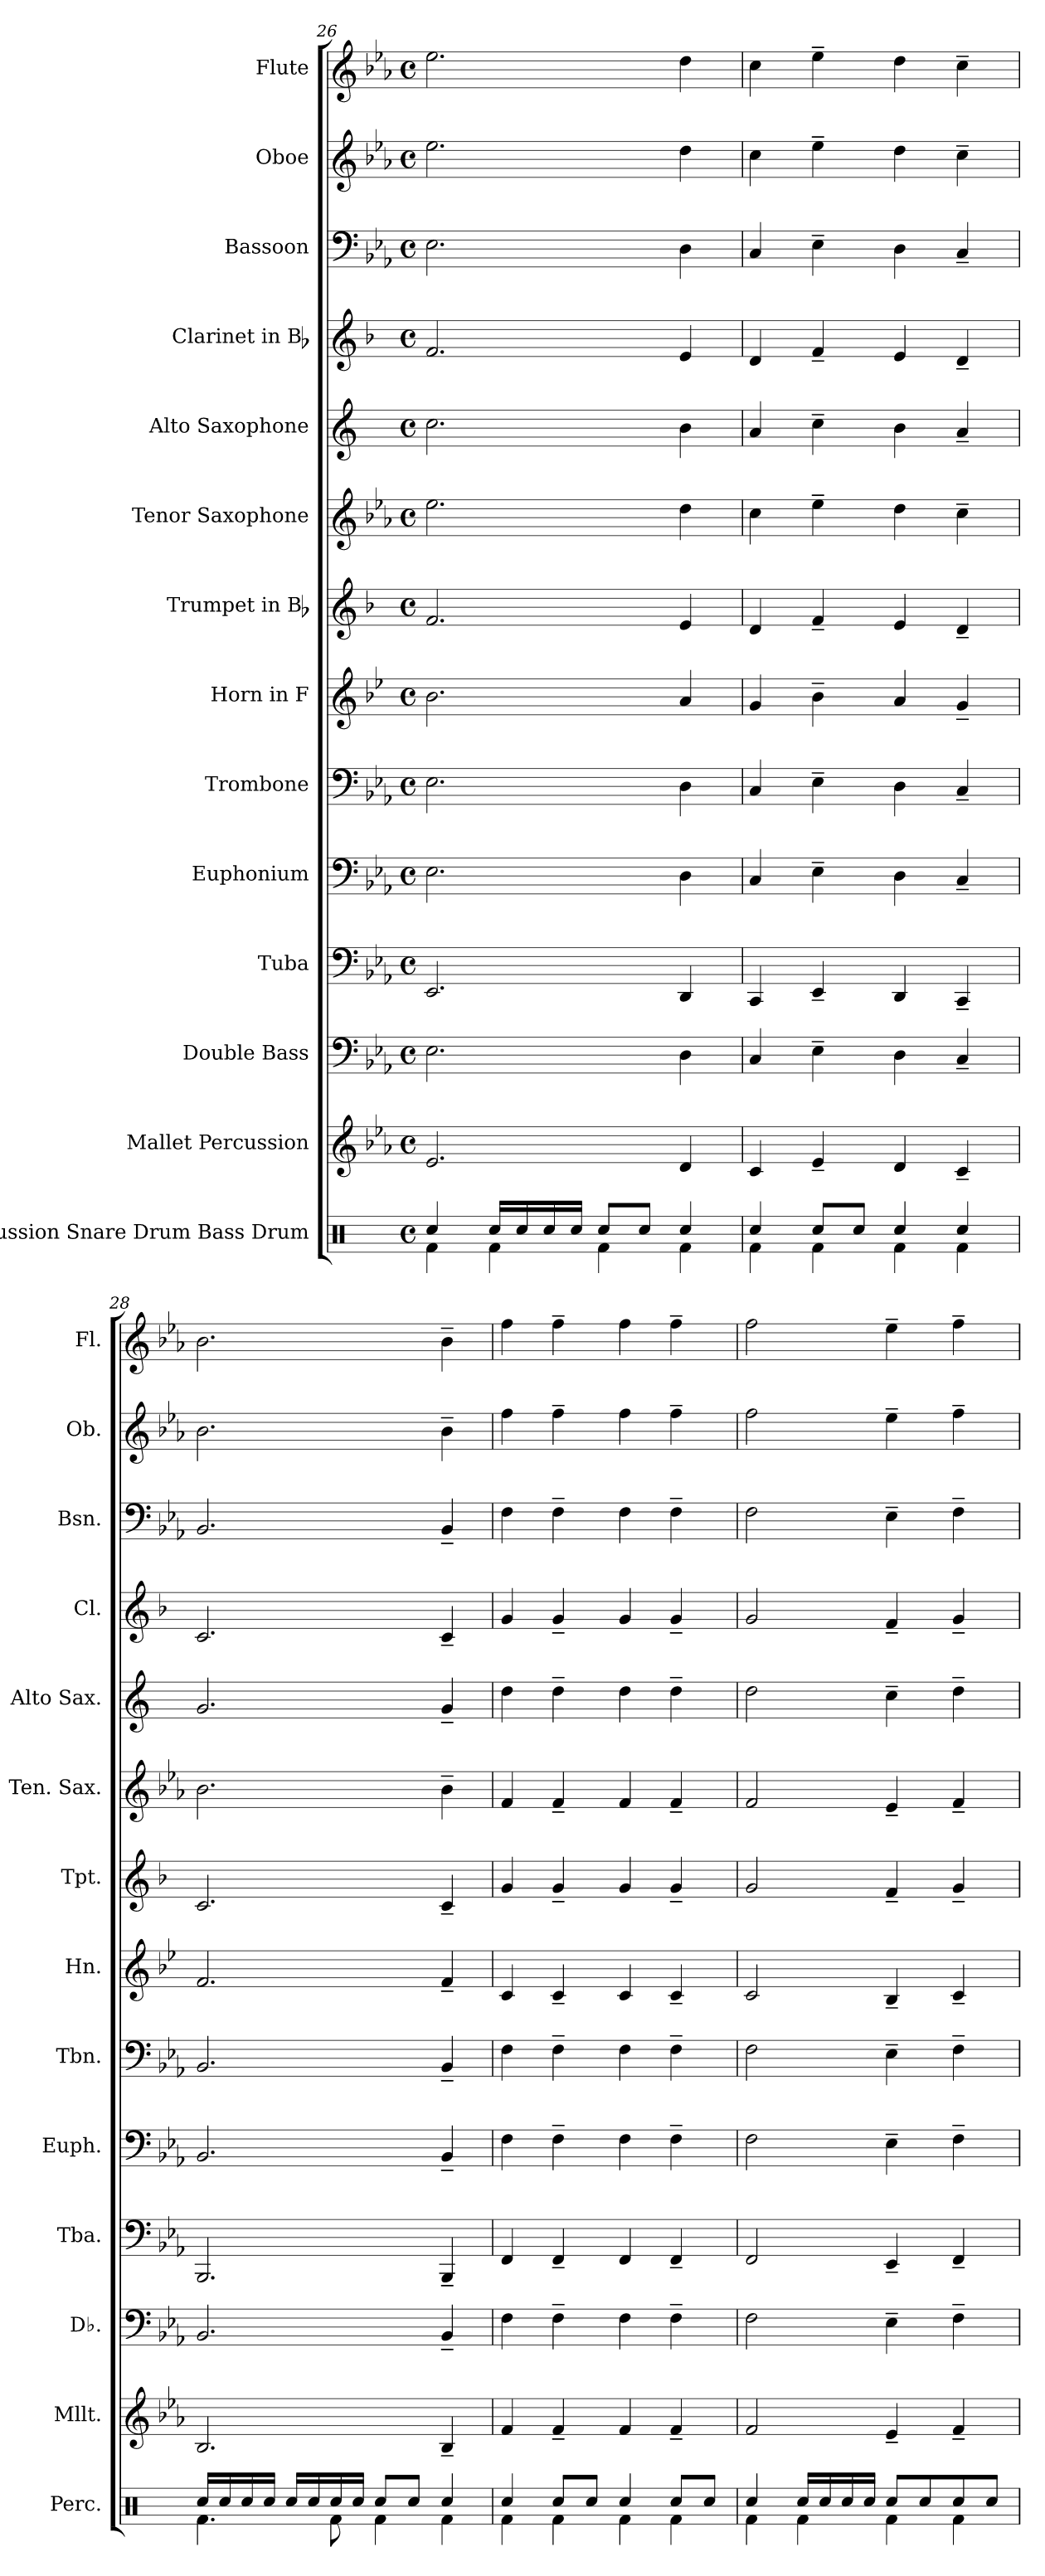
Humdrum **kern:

**kern	**kern	**kern	**kern	**kern	**kern	**kern	**kern	**kern	**kern	**kern	**kern	**kern	**kern
*part14	*part13	*part12	*part11	*part10	*part9	*part8	*part7	*part6	*part5	*part4	*part3	*part2	*part1
*staff14	*staff13	*staff12	*staff11	*staff10	*staff9	*staff8	*staff7	*staff6	*staff5	*staff4	*staff3	*staff2	*staff1
*I"Percussion Snare Drum Bass Drum	*I"Mallet Percussion	*I"Double Bass	*I"Tuba	*I"Euphonium	*I"Trombone	*I"Horn in F	*I"Trumpet in Bb	*I"Tenor Saxophone	*I"Alto Saxophone	*I"Clarinet in Bb	*I"Bassoon	*I"Oboe	*I"Flute
*I'Perc.	*I'Mllt.	*I'Db.	*I'Tba.	*I'Euph.	*I'Tbn.	*I'Hn.	*I'Tpt.	*I'Ten. Sax.	*I'Alto Sax.	*I'Cl.	*I'Bsn.	*I'Ob.	*I'Fl.
*clefX	*clefG2	*clefF4	*clefF4	*clefF4	*clefF4	*clefG2	*clefG2	*clefG2	*clefG2	*clefG2	*clefF4	*clefG2	*clefG2
*	*ITrd-14c-24	*ITrd7c12	*	*	*	*ITrd4c7	*ITrd1c2	*ITrd8c14	*ITrd5c9	*ITrd1c2	*	*	*
*k[]	*k[b-e-a-]	*k[b-e-a-]	*k[b-e-a-]	*k[b-e-a-]	*k[b-e-a-]	*k[b-e-a-]	*k[b-e-a-]	*k[b-e-a-]	*k[b-e-a-]	*k[b-e-a-]	*k[b-e-a-]	*k[b-e-a-]	*k[b-e-a-]
*C:	*E-:	*E-:	*E-:	*E-:	*E-:	*E-:	*E-:	*E-:	*E-:	*E-:	*E-:	*E-:	*E-:
*M4/4	*M4/4	*M4/4	*M4/4	*M4/4	*M4/4	*M4/4	*M4/4	*M4/4	*M4/4	*M4/4	*M4/4	*M4/4	*M4/4
*met(c)	*met(c)	*met(c)	*met(c)	*met(c)	*met(c)	*met(c)	*met(c)	*met(c)	*met(c)	*met(c)	*met(c)	*met(c)	*met(c)
=26	=26	=26	=26	=26	=26	=26	=26	=26	=26	=26	=26	=26	=26
*^	*	*	*	*	*	*	*	*	*	*	*	*	*
4Rcci/	4Rfi\	2.eee-i/	2.EE-i\	2.EE-i/	2.E-i\	2.E-i\	2.e-i\	2.e-i/	2.e-i\	2.e-i\	2.e-i/	2.E-i\	2.ee-i\	2.ee-i\
16Rcci/LL	4Rfi\	.	.	.	.	.	.	.	.	.	.	.	.	.
16Rcci/	.	.	.	.	.	.	.	.	.	.	.	.	.	.
16Rcci/	.	.	.	.	.	.	.	.	.	.	.	.	.	.
16Rcci/JJ	.	.	.	.	.	.	.	.	.	.	.	.	.	.
8Rcci/L	4Rfi\	.	.	.	.	.	.	.	.	.	.	.	.	.
8Rcci/J	.	.	.	.	.	.	.	.	.	.	.	.	.	.
4Rcci/	4Rfi\	4dddi/	4DDi\	4DDi/	4Di\	4Di\	4di/	4di/	4di\	4di\	4di/	4Di\	4ddi\	4ddi\
=27	=27	=27	=27	=27	=27	=27	=27	=27	=27	=27	=27	=27	=27	=27
4Rcci/	4Rfi\	4ccci/	4CCi/	4CCi/	4Ci/	4Ci/	4ci/	4ci/	4ci\	4ci/	4ci/	4Ci/	4cci\	4cci\
8Rcci/L	4Rfi\	4eee-~i/	4EE-~i\	4EE-~i/	4E-~i\	4E-~i\	4e-~i\	4e-~i/	4e-~i\	4e-~i\	4e-~i/	4E-~i\	4ee-~i\	4ee-~i\
8Rcci/J	.	.	.	.	.	.	.	.	.	.	.	.	.	.
4Rcci/	4Rfi\	4dddi/	4DDi\	4DDi/	4Di\	4Di\	4di/	4di/	4di\	4di\	4di/	4Di\	4ddi\	4ddi\
4Rcci/	4Rfi\	4ccc~i/	4CC~i/	4CC~i/	4C~i/	4C~i/	4c~i/	4c~i/	4c~i\	4c~i/	4c~i/	4C~i/	4cc~i\	4cc~i\
=28	=28	=28	=28	=28	=28	=28	=28	=28	=28	=28	=28	=28	=28	=28
16Rcci/LL	4.Rfi\	2.bb-i/	2.BBB-i/	2.BBB-i/	2.BB-i/	2.BB-i/	2.B-i/	2.B-i/	2.B-i\	2.B-i/	2.B-i/	2.BB-i/	2.b-i\	2.b-i\
16Rcci/	.	.	.	.	.	.	.	.	.	.	.	.	.	.
16Rcci/	.	.	.	.	.	.	.	.	.	.	.	.	.	.
16Rcci/JJ	.	.	.	.	.	.	.	.	.	.	.	.	.	.
16Rcci/LL	.	.	.	.	.	.	.	.	.	.	.	.	.	.
16Rcci/	.	.	.	.	.	.	.	.	.	.	.	.	.	.
16Rcci/	8Rfi\	.	.	.	.	.	.	.	.	.	.	.	.	.
16Rcci/JJ	.	.	.	.	.	.	.	.	.	.	.	.	.	.
8Rcci/L	4Rfi\	.	.	.	.	.	.	.	.	.	.	.	.	.
8Rcci/J	.	.	.	.	.	.	.	.	.	.	.	.	.	.
4Rcci/	4Rfi\	4bb-~i/	4BBB-~i/	4BBB-~i/	4BB-~i/	4BB-~i/	4B-~i/	4B-~i/	4B-~i\	4B-~i/	4B-~i/	4BB-~i/	4b-~i\	4b-~i\
=29	=29	=29	=29	=29	=29	=29	=29	=29	=29	=29	=29	=29	=29	=29
4Rcci/	4Rfi\	4fffi/	4FFi\	4FFi/	4Fi\	4Fi\	4Fi/	4fi/	4Fi/	4fi\	4fi/	4Fi\	4ffi\	4ffi\
8Rcci/L	4Rfi\	4fff~i/	4FF~i\	4FF~i/	4F~i\	4F~i\	4F~i/	4f~i/	4F~i/	4f~i\	4f~i/	4F~i\	4ff~i\	4ff~i\
8Rcci/J	.	.	.	.	.	.	.	.	.	.	.	.	.	.
4Rcci/	4Rfi\	4fffi/	4FFi\	4FFi/	4Fi\	4Fi\	4Fi/	4fi/	4Fi/	4fi\	4fi/	4Fi\	4ffi\	4ffi\
8Rcci/L	4Rfi\	4fff~i/	4FF~i\	4FF~i/	4F~i\	4F~i\	4F~i/	4f~i/	4F~i/	4f~i\	4f~i/	4F~i\	4ff~i\	4ff~i\
8Rcci/J	.	.	.	.	.	.	.	.	.	.	.	.	.	.
=30	=30	=30	=30	=30	=30	=30	=30	=30	=30	=30	=30	=30	=30	=30
4Rcci/	4Rfi\	2fffi/	2FFi\	2FFi/	2Fi\	2Fi\	2Fi/	2fi/	2Fi/	2fi\	2fi/	2Fi\	2ffi\	2ffi\
16Rcci/LL	4Rfi\	.	.	.	.	.	.	.	.	.	.	.	.	.
16Rcci/	.	.	.	.	.	.	.	.	.	.	.	.	.	.
16Rcci/	.	.	.	.	.	.	.	.	.	.	.	.	.	.
16Rcci/JJ	.	.	.	.	.	.	.	.	.	.	.	.	.	.
8Rcci/L	4Rfi\	4eee-~i/	4EE-~i\	4EE-~i/	4E-~i\	4E-~i\	4E-~i/	4e-~i/	4E-~i/	4e-~i\	4e-~i/	4E-~i\	4ee-~i\	4ee-~i\
8Rcci/	.	.	.	.	.	.	.	.	.	.	.	.	.	.
8Rcci/	4Rfi\	4fff~i/	4FF~i\	4FF~i/	4F~i\	4F~i\	4F~i/	4f~i/	4F~i/	4f~i\	4f~i/	4F~i\	4ff~i\	4ff~i\
8Rcci/J	.	.	.	.	.	.	.	.	.	.	.	.	.	.
*v	*v	*	*	*	*	*	*	*	*	*	*	*	*	*
=	=	=	=	=	=	=	=	=	=	=	=	=	=
*-	*-	*-	*-	*-	*-	*-	*-	*-	*-	*-	*-	*-	*-
